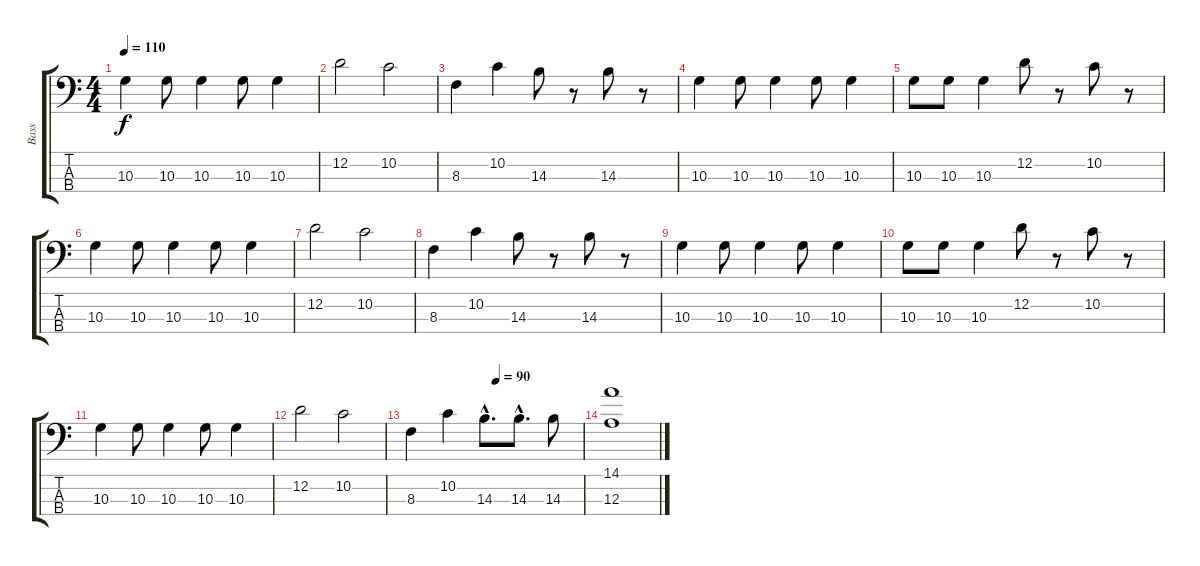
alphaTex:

\track ("Bass" "Bass") {instrument electricbassfinger}
\staff {score tabs}
\tuning (G2 D2 A1 E1) {hide}
\ts (4 4)
\tempo 110
\clef f4
\ks c
10.3.4{dy f} 10.3.8 10.3.4 10.3.8 10.3.4 |
12.2.2 10.2.2 |
8.3.4 10.2.4 14.3.8 r.8 14.3.8 r.8 |
10.3.4 10.3.8 10.3.4 10.3.8 10.3.4 |
10.3.8 10.3.8 10.3.4 12.2.8 r.8 10.2.8 r.8 |
10.3.4 10.3.8 10.3.4 10.3.8 10.3.4 |
12.2.2 10.2.2 |
8.3.4 10.2.4 14.3.8 r.8 14.3.8 r.8 |
10.3.4 10.3.8 10.3.4 10.3.8 10.3.4 |
10.3.8 10.3.8 10.3.4 12.2.8 r.8 10.2.8 r.8 |
10.3.4 10.3.8 10.3.4 10.3.8 10.3.4 |
12.2.2 10.2.2 |
\tempo (90 0.5)
8.3.4 10.2.4 14.3{hac}.8{d} 14.3{hac}.8{d} 14.3.8 |
(14.1 12.3).1
